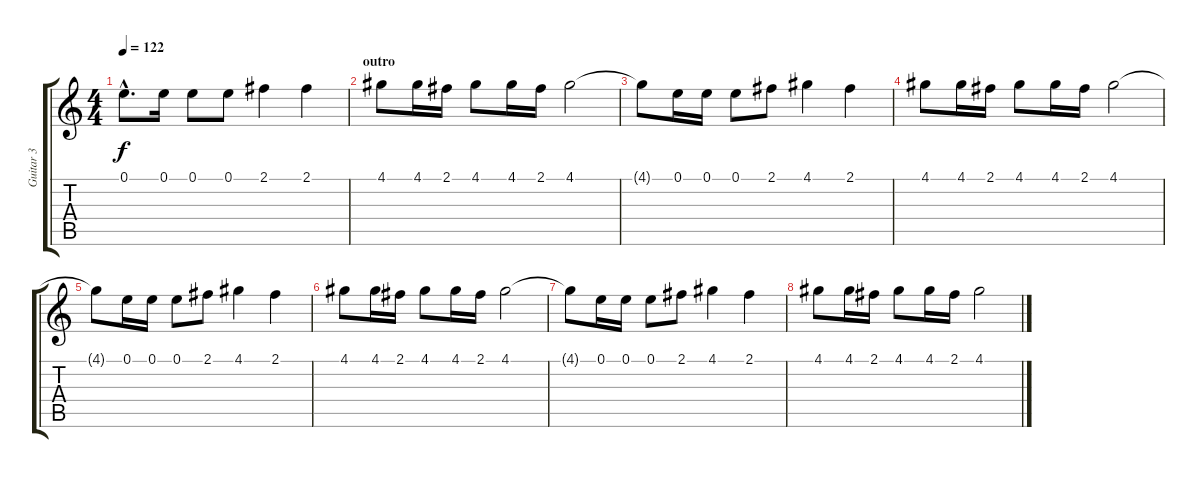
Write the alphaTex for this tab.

\track ("Guitar 3" "Guitar 3") {instrument electricguitarclean}
\staff {score tabs}
\tuning (E4 B3 G3 D3 A2 E2) {hide}
\ts (4 4)
\tempo 122
\clef g2
\ks c
0.1{hac}.8{d dy f} 0.1.16 0.1.8 0.1.8 2.1.4 2.1.4 |
\section ("" "outro")
4.1.8 4.1.16 2.1.16 4.1.8 4.1.16 2.1.16 4.1.2 |
4.1{t}.8{volume 8} 0.1.16 0.1.16 0.1.8 2.1.8 4.1.4 2.1.4 |
4.1.8 4.1.16 2.1.16 4.1.8 4.1.16 2.1.16 4.1.2 |
4.1{t}.8 0.1.16 0.1.16 0.1.8 2.1.8 4.1.4 2.1.4 |
4.1.8{volume 0} 4.1.16 2.1.16 4.1.8 4.1.16 2.1.16 4.1.2 |
4.1{t}.8 0.1.16 0.1.16 0.1.8 2.1.8 4.1.4 2.1.4 |
4.1.8 4.1.16 2.1.16 4.1.8 4.1.16 2.1.16 4.1.2
